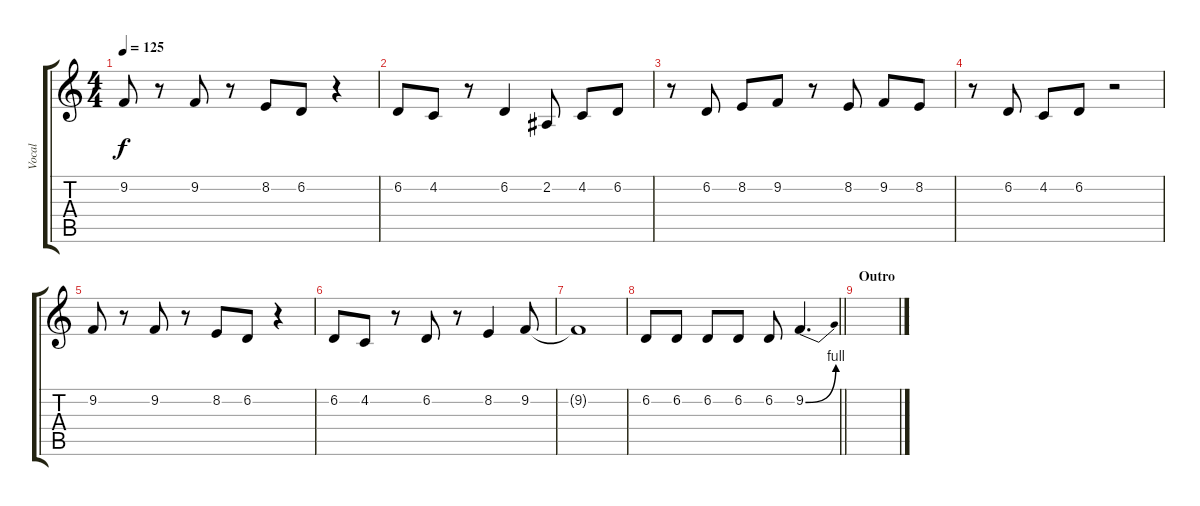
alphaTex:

\track ("Vocal" "Vocal") {instrument clarinet}
\staff {score tabs}
\tuning (Db4 Ab3 E3 B2 Gb2 B1) {hide}
\ts (4 4)
\tempo 125
\clef g2
\ks c
9.2.8{dy f} r.8 9.2.8 r.8 8.2.8 6.2.8 r.4 |
6.2.8 4.2.8 r.8 6.2.4 2.2.8 4.2.8 6.2.8 |
r.8 6.2.8 8.2.8 9.2.8 r.8 8.2.8 9.2.8 8.2.8 |
r.8 6.2.8 4.2.8 6.2.8 r.2 |
9.2.8 r.8 9.2.8 r.8 8.2.8 6.2.8 r.4 |
6.2.8 4.2.8 r.8 6.2.8 r.8 8.2.4 9.2.8 |
9.2{t}.1 |
\barLineRight lightlight
6.2.8 6.2.8 6.2.8 6.2.8 6.2.8 9.2{be (bend 0 0 60 4)}.4{d} |
\section ("" "Outro")
